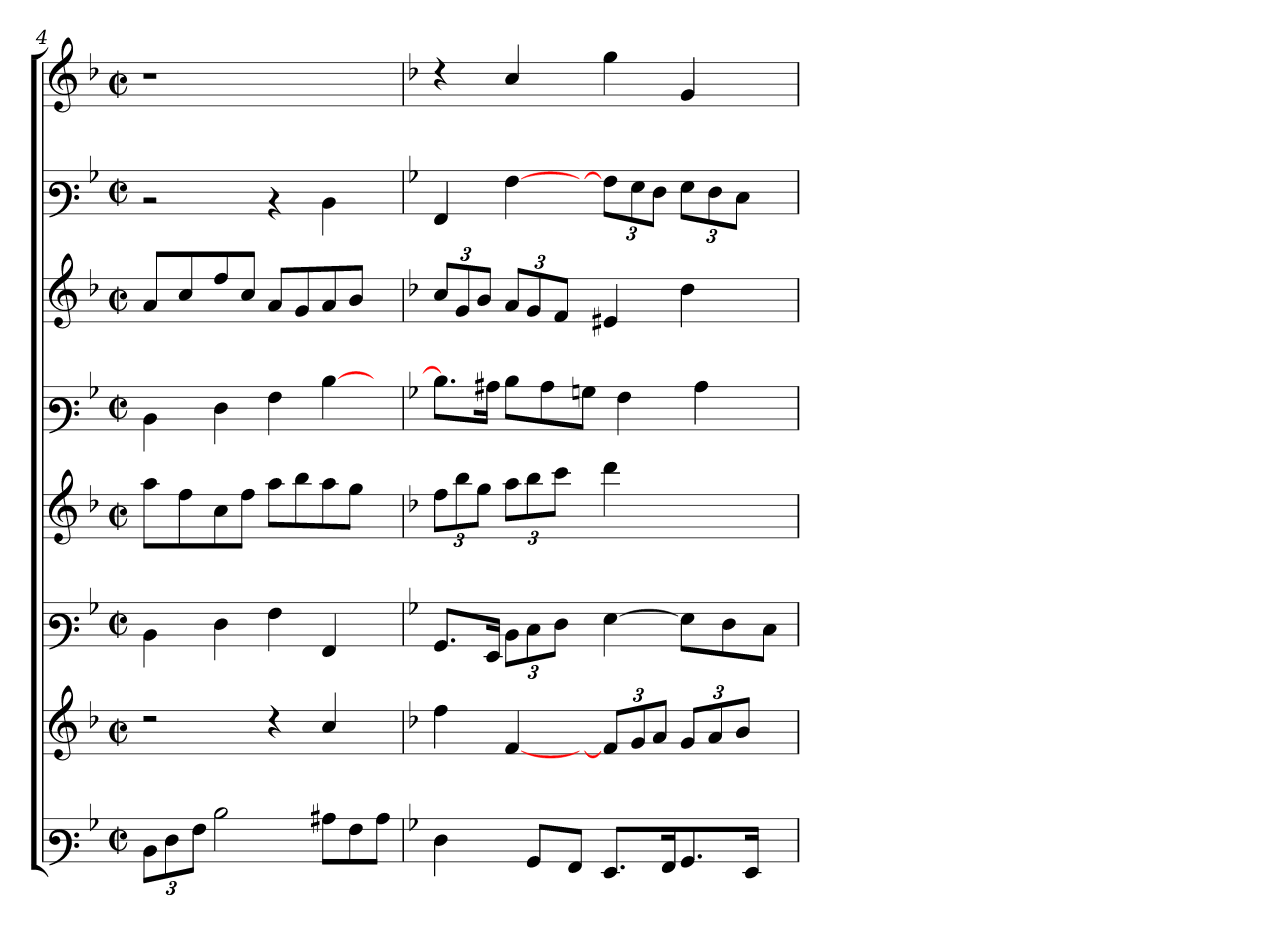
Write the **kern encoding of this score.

**kern	**kern	**kern	**kern	**kern	**kern	**kern	**kern
*part8	*part7	*part6	*part5	*part4	*part3	*part2	*part1
*staff8	*staff7	*staff6	*staff5	*staff4	*staff3	*staff2	*staff1
*clefF3	*clefG3	*clefF3	*clefG3	*clefF3	*clefG3	*clefF3	*clefG3
*k[b-]	*k[b-]	*k[b-]	*k[b-]	*k[b-]	*k[b-]	*k[b-]	*k[b-]
*M2/2	*M2/2	*M2/2	*M2/2	*M2/2	*M2/2	*M2/2	*M2/2
*met(c|)	*met(c|)	*met(c|)	*met(c|)	*met(c|)	*met(c|)	*met(c|)	*met(c|)
=4	=4	=4	=4	=4	=4	=4	=4
12D\L	2rb	4D\	8ff\L	4D\	8f/L	2rD	1r
12F\	.	.	.	.	.	.	.
.	.	.	8dd\	.	8a/	.	.
12A\J	.	.	.	.	.	.	.
2d\	.	4F\	8a\	4F\	8dd/	.	.
.	.	.	8dd\J	.	8a/J	.	.
.	4rb	4A\	8ff\L	4A\	8f/L	4rD	.
.	.	.	8gg\	.	8e/	.	.
8c#X\L	4a/	4AA/	8ff\	[>4d\	8f/	4D\	.
8A\	.	.	8ee\J	.	8g/J	.	.
8c#\J	8ryy	8ryy	8ryy	8ryy	8ryy	8ryy	8ryy
!!LO:PB:g=z
=5	=5	=5	=5	=5	=5	=5	=5
*k[b-]	*k[b-]	*k[b-]	*k[b-]	*k[b-]	*k[b-]	*k[b-]	*k[b-]
4F\	4dd\	8.BB-/L	12dd\L	8.d\L]	12a/L	4AA/	4rb
.	.	.	12gg\	.	12e/	.	.
.	.	.	12ee\J	.	12g/J	.	.
.	.	16GG/Jk	.	16c#X\Jk	.	.	.
12ryy	[<4d/	12D\L	12ff\L	8d\L	12f/L	[>4A\	4a/
8BB-/L	.	12E\	12gg\	.	12e/	.	.
.	.	.	.	8c#\	.	.	.
.	.	12F\J	12aa\J	.	12d/J	.	.
8AA/J	.	.	.	.	.	.	.
.	12ryy	12ryy	12ryy	8Bn\J	12ryy	12ryy	12ryy
8.GG/L	12d/L]	[>4G\	4bb-\	.	4c#X/	12A\L]	4ee\
.	.	.	.	4A\	.	.	.
.	12e/	.	.	.	.	12G\	.
.	12f/J	.	.	.	.	12F\J	.
16AA/k	.	.	.	.	.	.	.
8.BB-/	12e/L	8G\L]	4.ryy	.	4b-\	12G\L	4e/
.	.	.	.	4c#\	.	.	.
.	12f/	.	.	.	.	12F\	.
.	.	8F\	.	.	.	.	.
.	12g/J	.	.	.	.	12E\J	.
16GG/Jk	.	.	.	.	.	.	.
8ryy	8ryy	8E\J	.	.	8ryy	8ryy	8ryy
.	.	.	.	12ryy	.	.	.
=	=	=	=	=	=	=	=
*-	*-	*-	*-	*-	*-	*-	*-
